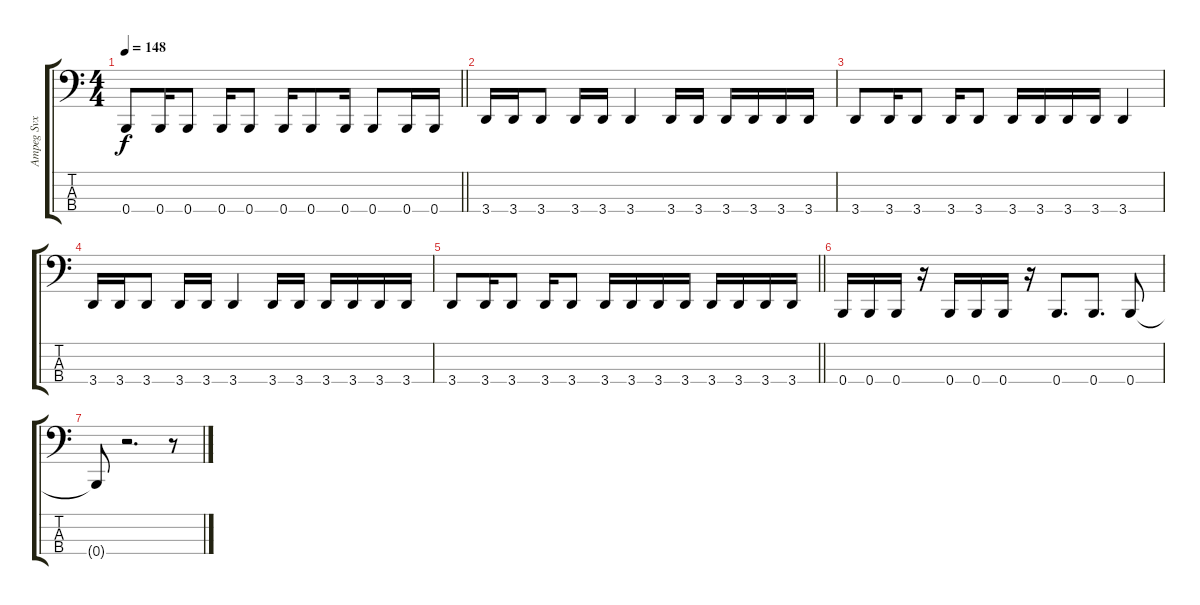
\track ("Ampeg Svx " "Ampeg Svx ") {instrument slapbass2}
\staff {score tabs}
\tuning (E2 B1 Gb1 B0) {hide}
\ts (4 4)
\tempo 148
\clef f4
\barLineRight lightlight
\ks c
0.4.8{dy f} 0.4.16 0.4.8 0.4.16 0.4.8 0.4.16 0.4.8 0.4.16 0.4.8 0.4.16 0.4.16 |
3.4.16 3.4.16 3.4.8 3.4.16 3.4.16 3.4.4 3.4.16 3.4.16 3.4.16 3.4.16 3.4.16 3.4.16 |
3.4.8 3.4.16 3.4.8 3.4.16 3.4.8 3.4.16 3.4.16 3.4.16 3.4.16 3.4.4 |
3.4.16 3.4.16 3.4.8 3.4.16 3.4.16 3.4.4 3.4.16 3.4.16 3.4.16 3.4.16 3.4.16 3.4.16 |
\barLineRight lightlight
3.4.8 3.4.16 3.4.8 3.4.16 3.4.8 3.4.16 3.4.16 3.4.16 3.4.16 3.4.16 3.4.16 3.4.16 3.4.16 |
0.4.16 0.4.16 0.4.16 r.16 0.4.16 0.4.16 0.4.16 r.16 0.4.8{d} 0.4.8{d} 0.4.8 |
0.4{t}.8 r.2{d} r.8
